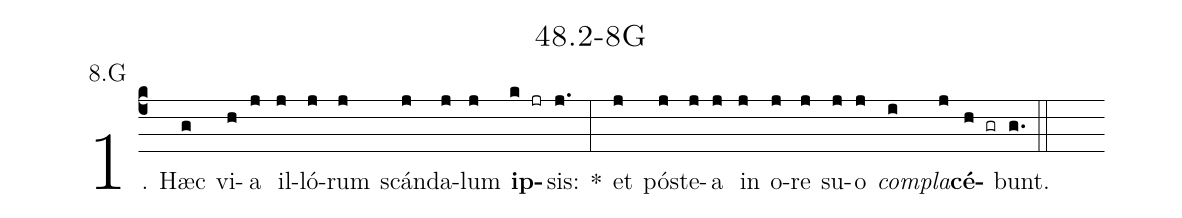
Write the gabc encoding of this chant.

name: 48.2-8G;
annotation: 8.G;
%%
(c4)1. Hæc(g) vi(h)a(j) il(j)ló(j)rum(j) scán(j)da(j)lum(j) <b>ip</b>(k jr)sis:(j.) *(:) et(j) póst(j)e(j)a(j) in(j) o(j)re(j) su(j)o(j) <i>com</i>(i)<i>pla</i>(j)<b>cé</b>(h gr)bunt.(g.) (::)


%E(j) u(j) o(i) u(j) a(h) e.(g.) (::)
